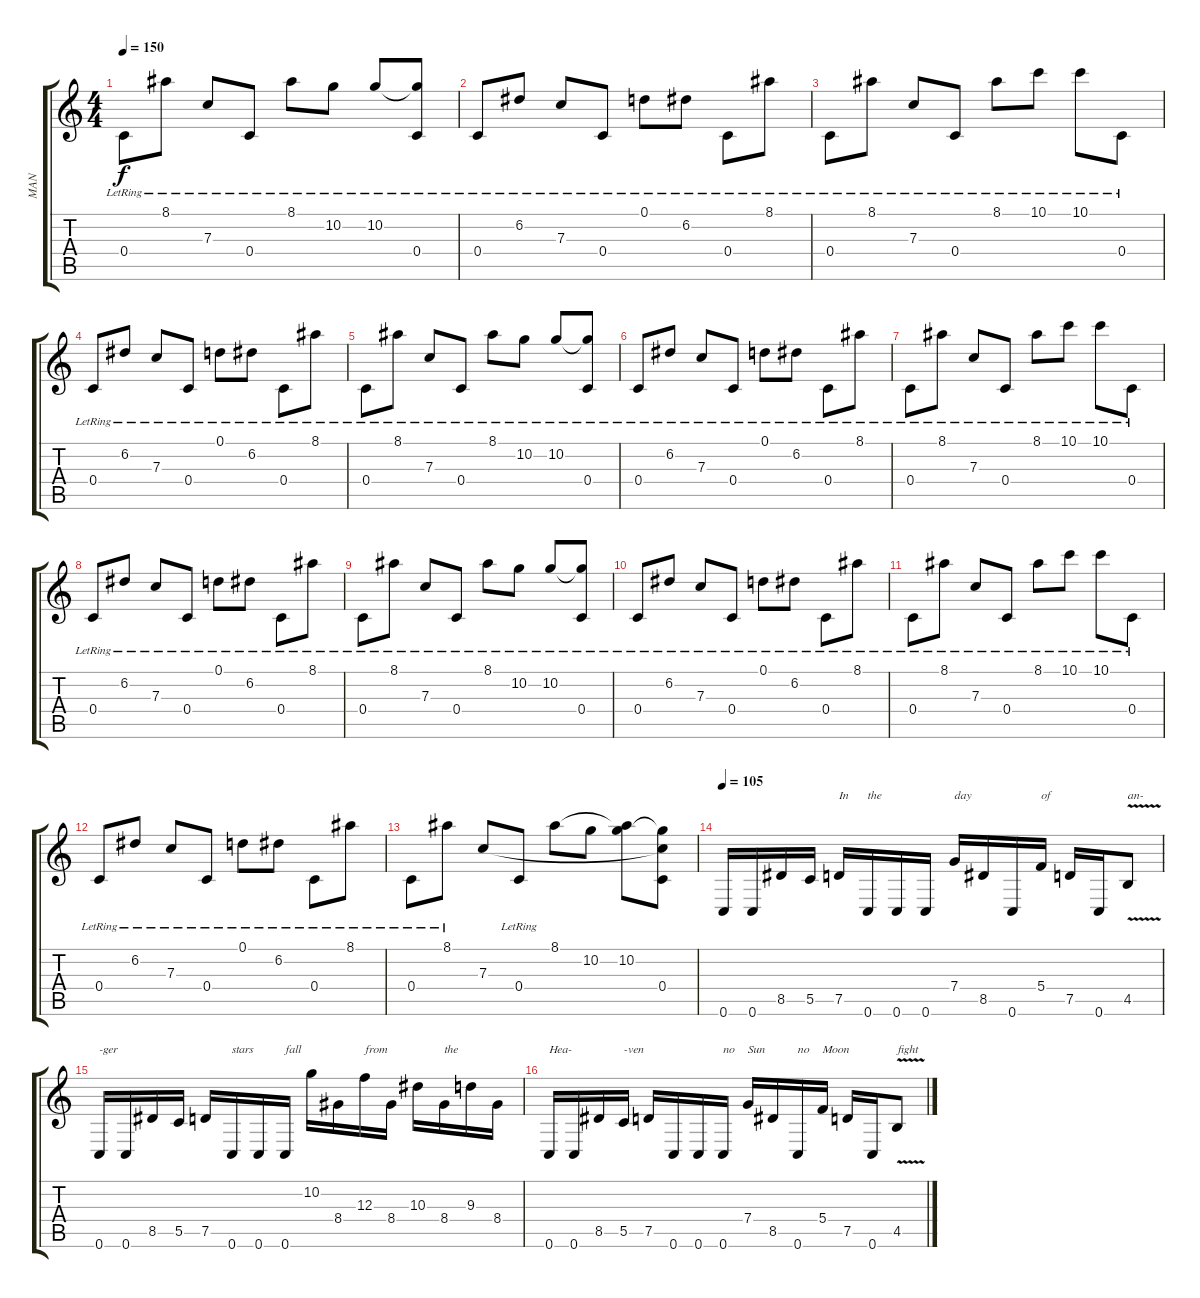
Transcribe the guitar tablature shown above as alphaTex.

\track ("MAN" "MAN") {instrument distortionguitar}
\staff {score tabs}
\tuning (D4 A3 F3 C3 G2 C2) {hide}
\ts (4 4)
\tempo 150
\clef g2
\ks c
0.4{lr}.8{dy f} 8.1{lr}.8 7.3{lr}.8 0.4{lr}.8 8.1{lr}.8 10.2{lr}.8 10.2{lr}.8 (10.2{t} 0.4{lr}).8 |
0.4{lr}.8 6.2{lr}.8 7.3{lr}.8 0.4{lr}.8 0.1{lr}.8 6.2{lr}.8 0.4{lr}.8 8.1{lr}.8 |
0.4{lr}.8 8.1{lr}.8 7.3{lr}.8 0.4{lr}.8 8.1{lr}.8 10.1{lr}.8 10.1{lr}.8 0.4{lr}.8 |
0.4{lr}.8 6.2{lr}.8 7.3{lr}.8 0.4{lr}.8 0.1{lr}.8 6.2{lr}.8 0.4{lr}.8 8.1{lr}.8 |
0.4{lr}.8 8.1{lr}.8 7.3{lr}.8 0.4{lr}.8 8.1{lr}.8 10.2{lr}.8 10.2{lr}.8 (10.2{t} 0.4{lr}).8 |
0.4{lr}.8 6.2{lr}.8 7.3{lr}.8 0.4{lr}.8 0.1{lr}.8 6.2{lr}.8 0.4{lr}.8 8.1{lr}.8 |
0.4{lr}.8 8.1{lr}.8 7.3{lr}.8 0.4{lr}.8 8.1{lr}.8 10.1{lr}.8 10.1{lr}.8 0.4{lr}.8 |
0.4{lr}.8 6.2{lr}.8 7.3{lr}.8 0.4{lr}.8 0.1{lr}.8 6.2{lr}.8 0.4{lr}.8 8.1{lr}.8 |
0.4{lr}.8 8.1{lr}.8 7.3{lr}.8 0.4{lr}.8 8.1{lr}.8 10.2{lr}.8 10.2{lr}.8 (10.2{t} 0.4{lr}).8 |
0.4{lr}.8 6.2{lr}.8 7.3{lr}.8 0.4{lr}.8 0.1{lr}.8 6.2{lr}.8 0.4{lr}.8 8.1{lr}.8 |
0.4{lr}.8 8.1{lr}.8 7.3{lr}.8 0.4{lr}.8 8.1{lr}.8 10.1{lr}.8 10.1{lr}.8 0.4{lr}.8 |
0.4{lr}.8 6.2{lr}.8 7.3{lr}.8 0.4{lr}.8 0.1{lr}.8 6.2{lr}.8 0.4{lr}.8 8.1{lr}.8 |
0.4{lr}.8 8.1{lr}.8 7.3.8 0.4{lr}.8 8.1.8 10.2.8 (8.1{t} 10.2).8 (10.2{t} 7.3{t} 0.4).8 |
\tempo 98
\tempo 105
0.6.16 0.6.16 8.5.16 5.5.16 7.5.16{txt "In"} 0.6.16{txt "the"} 0.6.16 0.6.16 7.4.16{txt "day"} 8.5.16 0.6.16 5.4.16{txt "of"} 7.5.16 0.6.16 4.5{v}.8{txt "an-"} |
0.6.16{txt "-ger"} 0.6.16 8.5.16 5.5.16 7.5.16 0.6.16{txt "stars"} 0.6.16 0.6.16{txt "fall"} 10.2.16 8.4.16 12.3.16{txt "from"} 8.4.16 10.3.16 8.4.16{txt "the"} 9.3.16 8.4.16 |
0.6.16{txt "Hea-"} 0.6.16 8.5.16 5.5.16{txt "-ven"} 7.5.16 0.6.16 0.6.16 0.6.16{txt "no"} 7.4.16{txt "Sun"} 8.5.16 0.6.16{txt "no"} 5.4.16{txt "Moon"} 7.5.16 0.6.16 4.5{v}.8{txt "fight"}
